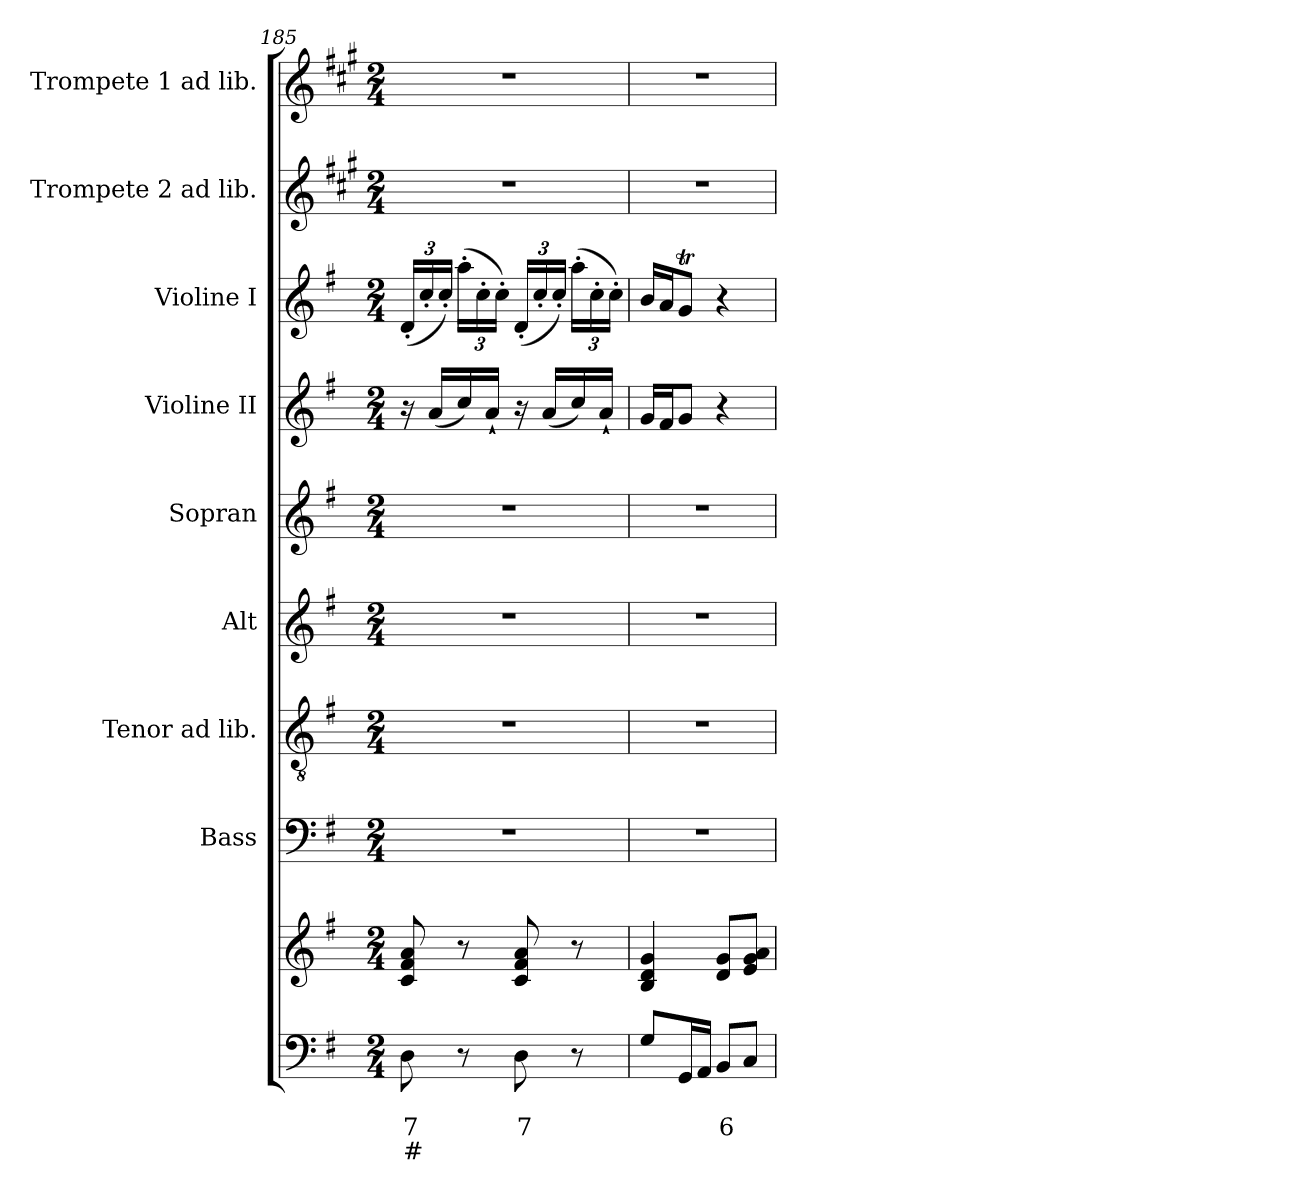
**kern	**text	**text	**text	**kern	**kern	**kern	**kern	**kern	**kern	**kern	**kern	**kern
*part9	*part9	*part9	*part9	*part9	*part8	*part7	*part6	*part5	*part4	*part3	*part2	*part1
*staff10	*staff10	*staff10	*staff10	*staff9	*staff8	*staff7	*staff6	*staff5	*staff4	*staff3	*staff2	*staff1
*	*	*	*	*	*I"Bass	*I"Tenor ad lib.	*I"Alt	*I"Sopran	*I"Violine II	*I"Violine I	*I"Trompete 2 ad lib.	*I"Trompete 1 ad lib.
*	*	*	*	*	*I'B.	*I'T.	*I'A.	*I'S.	*I'Vl. II	*I'Vl. I	*I'Trp. 2	*I'Trp. 1
*clefF4	*	*	*	*clefG2	*clefF4	*clefGv2	*clefG2	*clefG2	*clefG2	*clefG2	*clefG2	*clefG2
*	*	*	*	*	*	*	*	*	*	*	*ITrd1c2	*ITrd1c2
*k[f#]	*	*	*	*k[f#]	*k[f#]	*k[f#]	*k[f#]	*k[f#]	*k[f#]	*k[f#]	*k[f#]	*k[f#]
*G:	*	*	*	*G:	*G:	*G:	*G:	*G:	*G:	*G:	*G:	*G:
*M2/4	*	*	*	*M2/4	*M2/4	*M2/4	*M2/4	*M2/4	*M2/4	*M2/4	*M2/4	*M2/4
=185	=185	=185	=185	=185	=185	=185	=185	=185	=185	=185	=185	=185
!	!	!LO:LY:b	!LO:LY:b	!	!	!	!	!	!	!	!	!
8D\	.	7	#	8c/ 8f#/ 8a/	2r	2r	2r	2r	16r	(<24d'</LL	2r	2r
.	.	.	.	.	.	.	.	.	.	24cc'</	.	.
.	.	.	.	.	.	.	.	.	(<16a/LL	.	.	.
.	.	.	.	.	.	.	.	.	.	24cc'</JJ)	.	.
8r	.	.	.	8r	.	.	.	.	16cc/)	(>24aa'>\LL	.	.
.	.	.	.	.	.	.	.	.	.	24cc'>\	.	.
.	.	.	.	.	.	.	.	.	16a`</JJ	.	.	.
.	.	.	.	.	.	.	.	.	.	24cc'>\JJ)	.	.
!	!	!LO:LY:b	!	!	!	!	!	!	!	!	!	!
8D\	.	7	.	8c/ 8f#/ 8a/	.	.	.	.	16r	(<24d'</LL	.	.
.	.	.	.	.	.	.	.	.	.	24cc'</	.	.
.	.	.	.	.	.	.	.	.	(<16a/LL	.	.	.
.	.	.	.	.	.	.	.	.	.	24cc'</JJ)	.	.
8r	.	.	.	8r	.	.	.	.	16cc/)	(>24aa'>\LL	.	.
.	.	.	.	.	.	.	.	.	.	24cc'>\	.	.
.	.	.	.	.	.	.	.	.	16a`</JJ	.	.	.
.	.	.	.	.	.	.	.	.	.	24cc'>\JJ)	.	.
=186	=186	=186	=186	=186	=186	=186	=186	=186	=186	=186	=186	=186
8G/L	.	.	.	4B/ 4d/ 4g/	2r	2r	2r	2r	16g/LL	16b/LL	2r	2r
.	.	.	.	.	.	.	.	.	16f#/J	16a/J	.	.
16GG/L	.	.	.	.	.	.	.	.	8g/J	8gT/J	.	.
16AA/JJ	.	.	.	.	.	.	.	.	.	.	.	.
!	!	!LO:LY:b	!	!	!	!	!	!	!	!	!	!
8BB/L	.	6	.	8d/ 8g/L	.	.	.	.	4r	4r	.	.
8C/J	.	.	.	8e/ 8g/ 8a/J	.	.	.	.	.	.	.	.
=	=	=	=	=	=	=	=	=	=	=	=	=
*-	*-	*-	*-	*-	*-	*-	*-	*-	*-	*-	*-	*-
